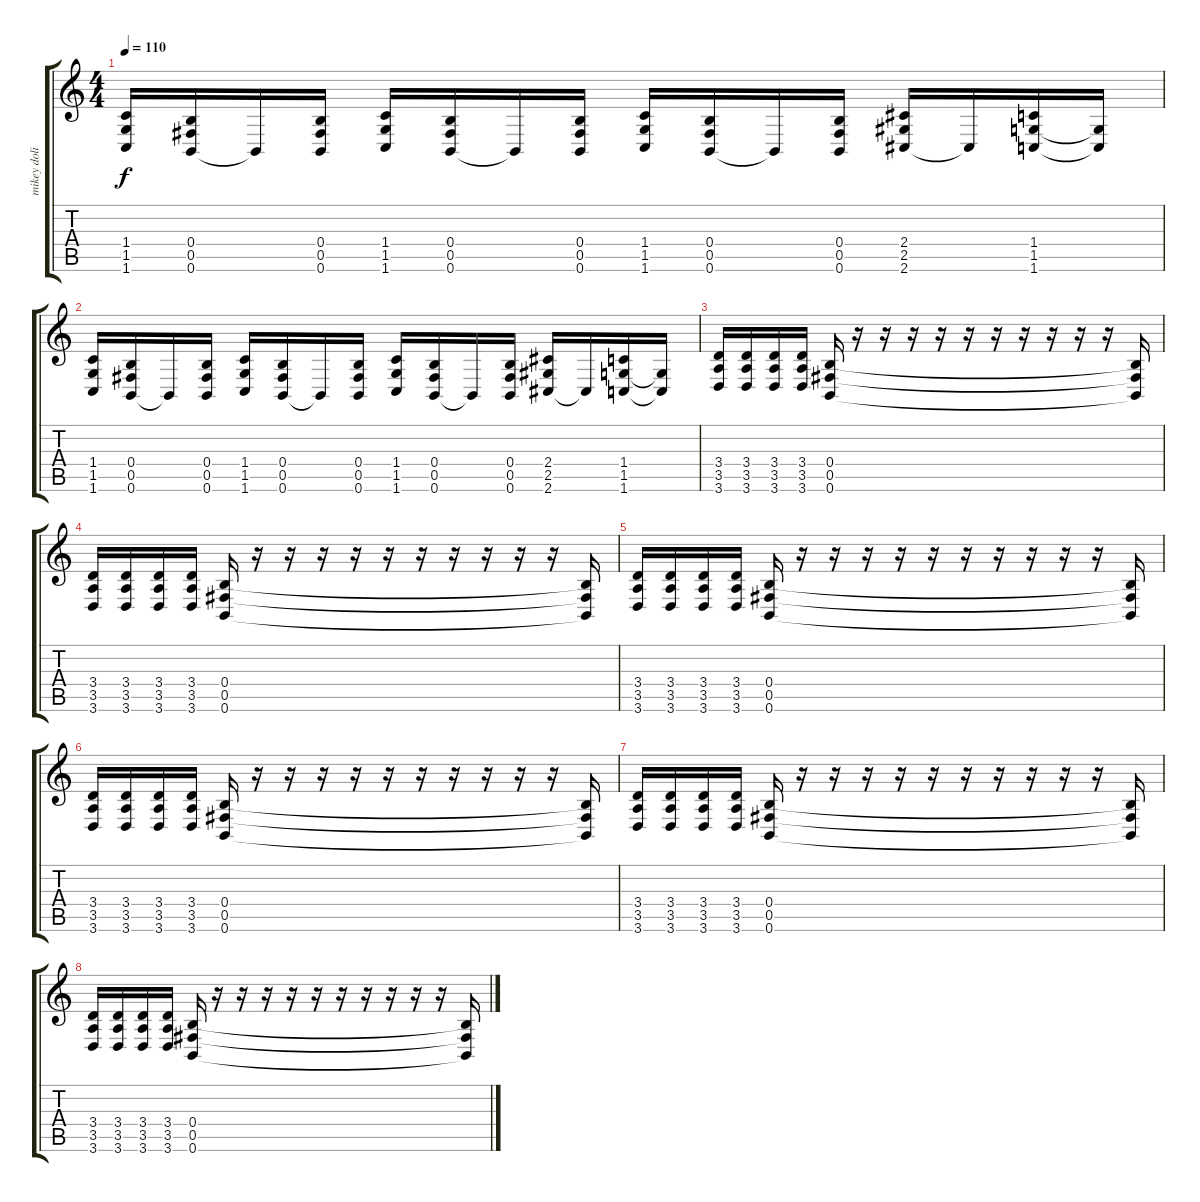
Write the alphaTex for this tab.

\track ("mikey doling" "mikey doli") {instrument distortionguitar}
\staff {score tabs}
\tuning (Db4 Ab3 E3 B2 Gb2 B1) {hide}
\ts (4 4)
\tempo 110
\clef g2
\ks c
(1.4 1.5 1.6).16{dy f} (0.4 0.5 0.6).16 0.6{t}.16 (0.4 0.5 0.6).16 (1.4 1.5 1.6).16 (0.4 0.5 0.6).16 0.6{t}.16 (0.4 0.5 0.6).16 (1.4 1.5 1.6).16 (0.4 0.5 0.6).16 0.6{t}.16 (0.4 0.5 0.6).16 (2.4 2.5 2.6).16 2.6{t}.16 (1.4 1.5 1.6).16 (1.5{t} 1.6{t}).16 |
(1.4 1.5 1.6).16 (0.4 0.5 0.6).16 0.6{t}.16 (0.4 0.5 0.6).16 (1.4 1.5 1.6).16 (0.4 0.5 0.6).16 0.6{t}.16 (0.4 0.5 0.6).16 (1.4 1.5 1.6).16 (0.4 0.5 0.6).16 0.6{t}.16 (0.4 0.5 0.6).16 (2.4 2.5 2.6).16 2.6{t}.16 (1.4 1.5 1.6).16 (1.5{t} 1.6{t}).16 |
(3.4 3.5 3.6).16 (3.4 3.5 3.6).16 (3.4 3.5 3.6).16 (3.4 3.5 3.6).16 (0.4 0.5 0.6).16 r.16 r.16 r.16 r.16 r.16 r.16 r.16 r.16 r.16 r.16 (0.4{t} 0.5{t} 0.6{t}).16 |
(3.4 3.5 3.6).16 (3.4 3.5 3.6).16 (3.4 3.5 3.6).16 (3.4 3.5 3.6).16 (0.4 0.5 0.6).16 r.16 r.16 r.16 r.16 r.16 r.16 r.16 r.16 r.16 r.16 (0.4{t} 0.5{t} 0.6{t}).16 |
(3.4 3.5 3.6).16 (3.4 3.5 3.6).16 (3.4 3.5 3.6).16 (3.4 3.5 3.6).16 (0.4 0.5 0.6).16 r.16 r.16 r.16 r.16 r.16 r.16 r.16 r.16 r.16 r.16 (0.4{t} 0.5{t} 0.6{t}).16 |
(3.4 3.5 3.6).16 (3.4 3.5 3.6).16 (3.4 3.5 3.6).16 (3.4 3.5 3.6).16 (0.4 0.5 0.6).16 r.16 r.16 r.16 r.16 r.16 r.16 r.16 r.16 r.16 r.16 (0.4{t} 0.5{t} 0.6{t}).16 |
(3.4 3.5 3.6).16 (3.4 3.5 3.6).16 (3.4 3.5 3.6).16 (3.4 3.5 3.6).16 (0.4 0.5 0.6).16 r.16 r.16 r.16 r.16 r.16 r.16 r.16 r.16 r.16 r.16 (0.4{t} 0.5{t} 0.6{t}).16 |
(3.4 3.5 3.6).16 (3.4 3.5 3.6).16 (3.4 3.5 3.6).16 (3.4 3.5 3.6).16 (0.4 0.5 0.6).16 r.16 r.16 r.16 r.16 r.16 r.16 r.16 r.16 r.16 r.16 (0.4{t} 0.5{t} 0.6{t}).16
